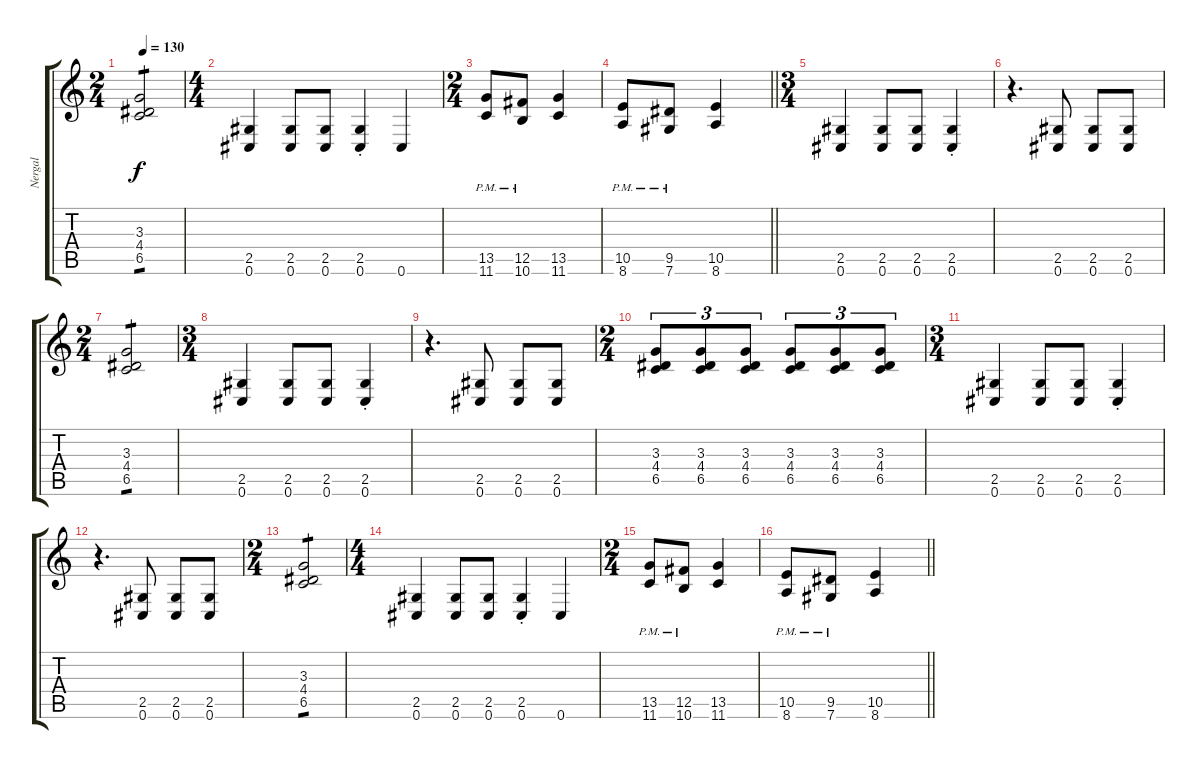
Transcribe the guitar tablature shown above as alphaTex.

\track ("Nergal" "Nergal") {instrument overdrivenguitar}
\staff {score tabs}
\tuning (Db4 Ab3 E3 B2 Gb2 Db2) {hide}
\ts (2 4)
\tempo 130
\clef g2
\ks c
(3.3 4.4 6.5).2{tp 1 dy f} |
\ts (4 4)
(2.5 0.6).4 (2.5 0.6).8 (2.5 0.6).8 (2.5{st} 0.6{st}).4 0.6.4 |
\ts (2 4)
(13.5{pm} 11.6{pm}).8 (12.5{pm} 10.6{pm}).8 (13.5 11.6).4 |
\barLineRight lightlight
(10.5{pm} 8.6{pm}).8 (9.5{pm} 7.6{pm}).8 (10.5 8.6).4 |
\ts (3 4)
(2.5 0.6).4 (2.5 0.6).8 (2.5 0.6).8 (2.5{st} 0.6{st}).4 |
r.4{d} (2.5 0.6).8 (2.5 0.6).8 (2.5 0.6).8 |
\ts (2 4)
(3.3 4.4 6.5).2{tp 1} |
\ts (3 4)
(2.5 0.6).4 (2.5 0.6).8 (2.5 0.6).8 (2.5{st} 0.6{st}).4 |
r.4{d} (2.5 0.6).8 (2.5 0.6).8 (2.5 0.6).8 |
\ts (2 4)
(3.3 4.4 6.5).8{tu (3 2)} (3.3 4.4 6.5).8{tu (3 2)} (3.3 4.4 6.5).8{tu (3 2)} (3.3 4.4 6.5).8{tu (3 2)} (3.3 4.4 6.5).8{tu (3 2)} (3.3 4.4 6.5).8{tu (3 2)} |
\ts (3 4)
(2.5 0.6).4 (2.5 0.6).8 (2.5 0.6).8 (2.5{st} 0.6{st}).4 |
r.4{d} (2.5 0.6).8 (2.5 0.6).8 (2.5 0.6).8 |
\ts (2 4)
(3.3 4.4 6.5).2{tp 1} |
\ts (4 4)
(2.5 0.6).4 (2.5 0.6).8 (2.5 0.6).8 (2.5{st} 0.6{st}).4 0.6.4 |
\ts (2 4)
(13.5{pm} 11.6{pm}).8 (12.5{pm} 10.6{pm}).8 (13.5 11.6).4 |
\barLineRight lightlight
(10.5{pm} 8.6{pm}).8 (9.5{pm} 7.6{pm}).8 (10.5 8.6).4
